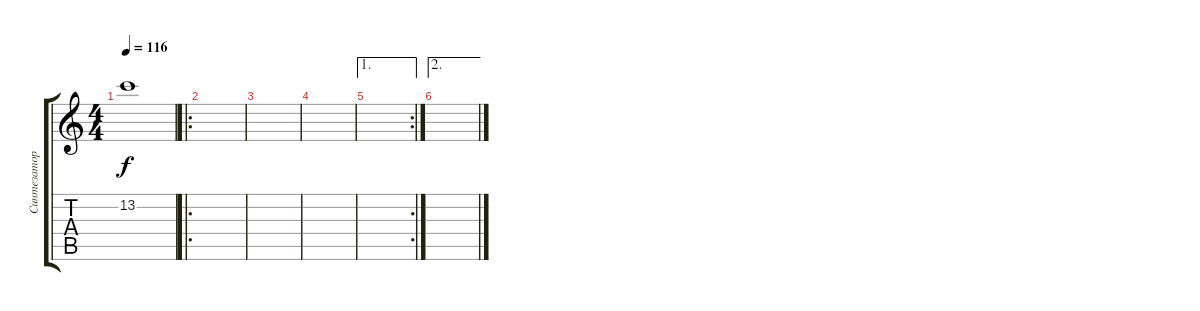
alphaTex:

\track ("Синтезатор" "Синтезатор") {instrument acousticguitarsteel}
\staff {score tabs}
\tuning (E4 B3 G3 D3 A2 E2) {hide}
\ts (4 4)
\tempo 116
\clef g2
\ks c
13.2{t}.1{dy f} |
\ro
|
|
|
\ae 1
\rc 2
|
\ae 2
